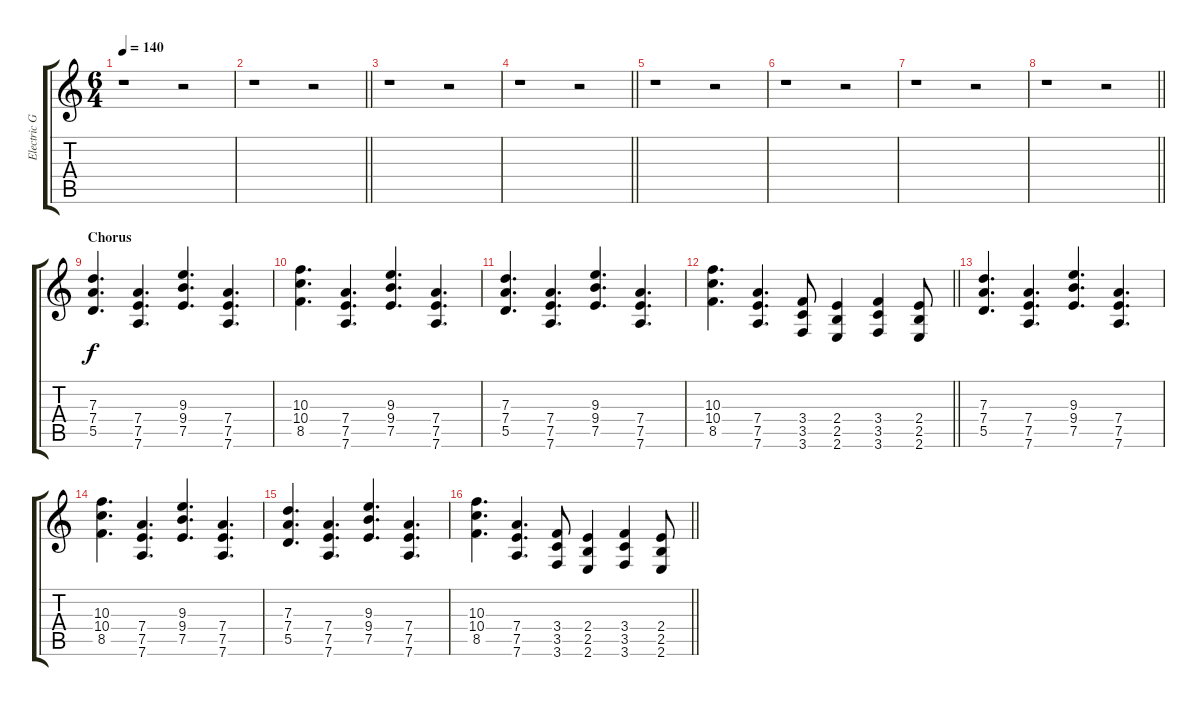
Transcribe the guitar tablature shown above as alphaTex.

\track ("Electric Guitar" "Electric G") {instrument electricguitarclean}
\staff {score tabs}
\tuning (E4 B3 G3 D3 A2 D2) {hide}
\ts (6 4)
\tempo 140
\clef g2
\ks c
r.1{dy f} r.2 |
\barLineRight lightlight
r.1 r.2 |
r.1 r.2 |
\barLineRight lightlight
r.1 r.2 |
r.1 r.2 |
r.1 r.2 |
r.1 r.2 |
\barLineRight lightlight
r.1 r.2 |
\section ("" "Chorus")
(7.3 7.4 5.5).4{d volume 10 instrument distortionguitar} (7.4 7.5 7.6).4{d} (9.3 9.4 7.5).4{d} (7.4 7.5 7.6).4{d} |
(10.3 10.4 8.5).4{d} (7.4 7.5 7.6).4{d} (9.3 9.4 7.5).4{d} (7.4 7.5 7.6).4{d} |
(7.3 7.4 5.5).4{d} (7.4 7.5 7.6).4{d} (9.3 9.4 7.5).4{d} (7.4 7.5 7.6).4{d} |
\barLineRight lightlight
(10.3 10.4 8.5).4{d} (7.4 7.5 7.6).4{d} (3.4 3.5 3.6).8 (2.4 2.5 2.6).4 (3.4 3.5 3.6).4 (2.4 2.5 2.6).8 |
(7.3 7.4 5.5).4{d} (7.4 7.5 7.6).4{d} (9.3 9.4 7.5).4{d} (7.4 7.5 7.6).4{d} |
(10.3 10.4 8.5).4{d} (7.4 7.5 7.6).4{d} (9.3 9.4 7.5).4{d} (7.4 7.5 7.6).4{d} |
(7.3 7.4 5.5).4{d} (7.4 7.5 7.6).4{d} (9.3 9.4 7.5).4{d} (7.4 7.5 7.6).4{d} |
\barLineRight lightlight
(10.3 10.4 8.5).4{d} (7.4 7.5 7.6).4{d} (3.4 3.5 3.6).8 (2.4 2.5 2.6).4 (3.4 3.5 3.6).4 (2.4 2.5{sl} 2.6).8
